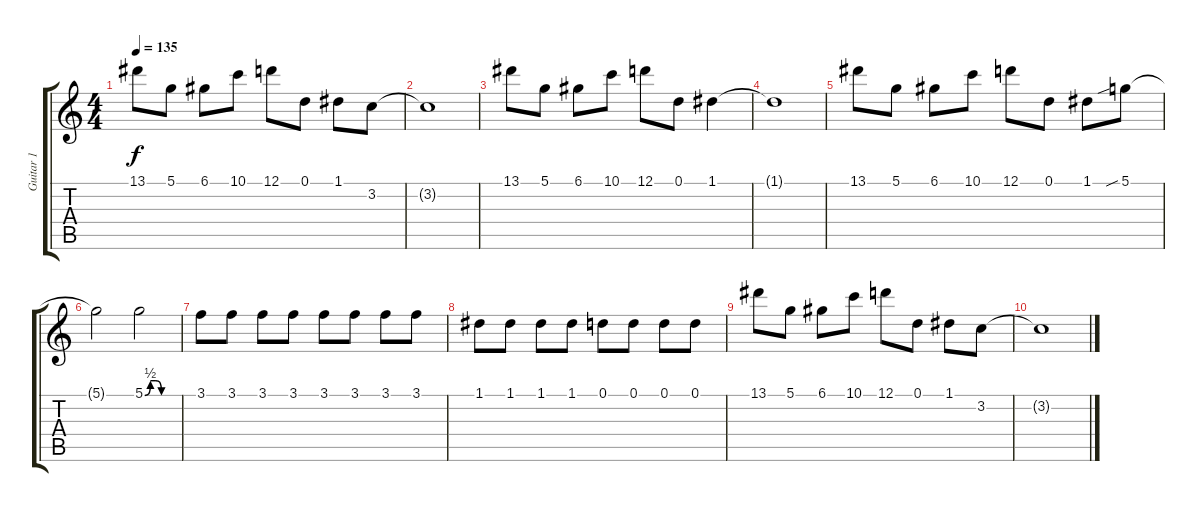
\track ("Guitar 1" "Guitar 1") {instrument distortionguitar}
\staff {score tabs}
\tuning (D4 A3 F3 C3 G2 C2) {hide}
\ts (4 4)
\tempo 135
\clef g2
\ks c
13.1.8{dy f} 5.1.8 6.1.8 10.1.8 12.1.8 0.1.8 1.1.8 3.2.8 |
3.2{t}.1 |
13.1.8 5.1.8 6.1.8 10.1.8 12.1.8 0.1.8 1.1.4 |
1.1{t}.1 |
13.1.8 5.1.8 6.1.8 10.1.8 12.1.8 0.1.8 1.1.8 5.1{sib}.8 |
5.1{t}.2 5.1{be (custom 0 0 10 2 20 2 30 0 60 0)}.2 |
3.1.8 3.1.8 3.1.8 3.1.8 3.1.8 3.1.8 3.1.8 3.1.8 |
1.1.8 1.1.8 1.1.8 1.1.8 0.1.8 0.1.8 0.1.8 0.1.8 |
13.1.8 5.1.8 6.1.8 10.1.8 12.1.8 0.1.8 1.1.8 3.2.8 |
3.2{t}.1
